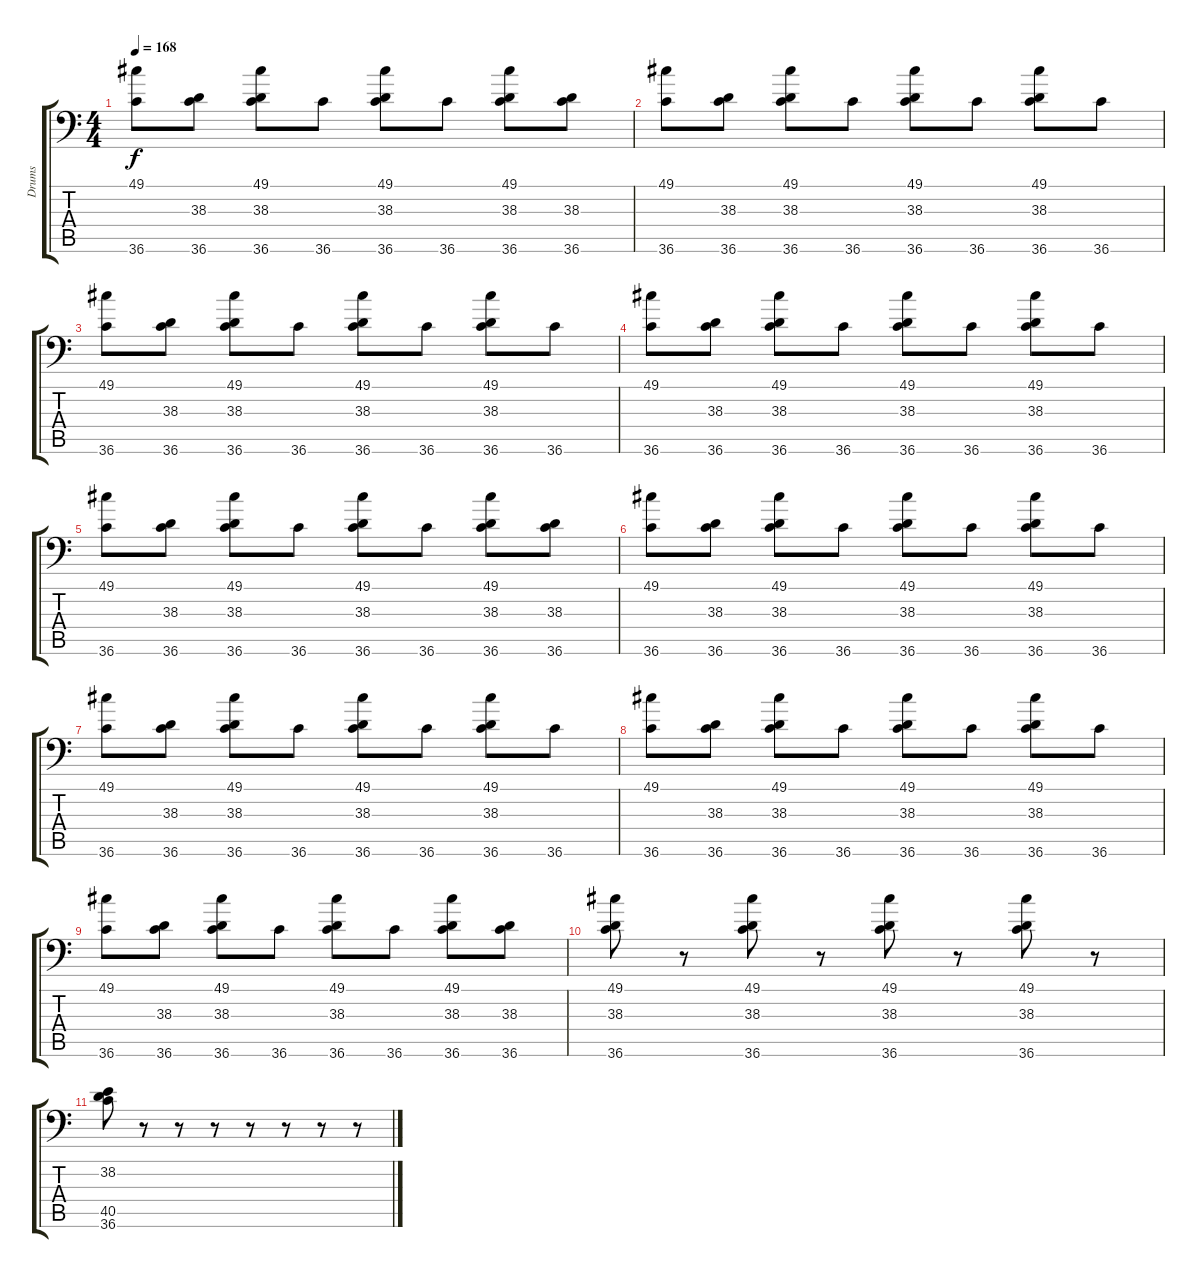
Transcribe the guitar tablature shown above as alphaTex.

\track ("Drums" "Drums") {instrument acousticgrandpiano}
\staff {score tabs}
\tuning (C-1 C-1 C-1 C-1 C-1 C-1) {hide}
\ts (4 4)
\tempo 168
\clef f4
\ks c
(49.1 36.6).8{dy f} (38.3 36.6).8 (49.1 38.3 36.6).8 36.6.8 (49.1 38.3 36.6).8 36.6.8 (49.1 38.3 36.6).8 (38.3 36.6).8 |
(49.1 36.6).8 (38.3 36.6).8 (49.1 38.3 36.6).8 36.6.8 (49.1 38.3 36.6).8 36.6.8 (49.1 38.3 36.6).8 36.6.8 |
(49.1 36.6).8 (38.3 36.6).8 (49.1 38.3 36.6).8 36.6.8 (49.1 38.3 36.6).8 36.6.8 (49.1 38.3 36.6).8 36.6.8 |
(49.1 36.6).8 (38.3 36.6).8 (49.1 38.3 36.6).8 36.6.8 (49.1 38.3 36.6).8 36.6.8 (49.1 38.3 36.6).8 36.6.8 |
(49.1 36.6).8 (38.3 36.6).8 (49.1 38.3 36.6).8 36.6.8 (49.1 38.3 36.6).8 36.6.8 (49.1 38.3 36.6).8 (38.3 36.6).8 |
(49.1 36.6).8 (38.3 36.6).8 (49.1 38.3 36.6).8 36.6.8 (49.1 38.3 36.6).8 36.6.8 (49.1 38.3 36.6).8 36.6.8 |
(49.1 36.6).8 (38.3 36.6).8 (49.1 38.3 36.6).8 36.6.8 (49.1 38.3 36.6).8 36.6.8 (49.1 38.3 36.6).8 36.6.8 |
(49.1 36.6).8 (38.3 36.6).8 (49.1 38.3 36.6).8 36.6.8 (49.1 38.3 36.6).8 36.6.8 (49.1 38.3 36.6).8 36.6.8 |
(49.1 36.6).8 (38.3 36.6).8 (49.1 38.3 36.6).8 36.6.8 (49.1 38.3 36.6).8 36.6.8 (49.1 38.3 36.6).8 (38.3 36.6).8 |
(49.1 38.3 36.6).8 r.8 (49.1 38.3 36.6).8 r.8 (49.1 38.3 36.6).8 r.8 (49.1 38.3 36.6).8 r.8 |
(38.2 40.5 36.6).8 r.8 r.8 r.8 r.8 r.8 r.8 r.8
